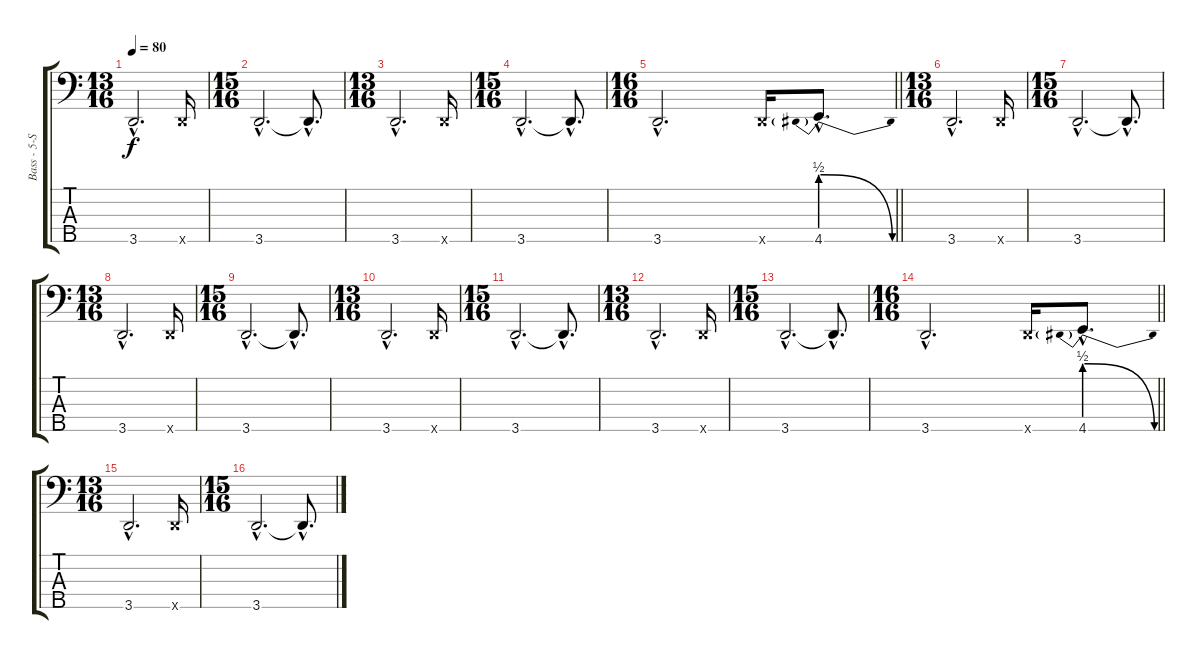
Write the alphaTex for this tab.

\track ("Bass - 5-String B Standard" "Bass - 5-S") {instrument electricbassfinger}
\staff {score tabs}
\tuning (G2 D2 A1 E1 B0) {hide}
\ts (13 16)
\tempo 80
\clef f4
\ks c
3.5{hac}.2{d dy f} 3.5{x}.16 |
\ts (15 16)
3.5{hac}.2{d} 3.5{hac t}.8{d} |
\ts (13 16)
3.5{hac}.2{d} 3.5{x}.16 |
\ts (15 16)
3.5{hac}.2{d} 3.5{hac t}.8{d} |
\ts (16 16)
\barLineRight lightlight
3.5{hac}.2{d} 3.5{x}.16 4.5{be (prebendrelease 0 2 60 0) hac}.8{d} |
\ts (13 16)
\section ("" "")
3.5{hac}.2{d} 3.5{x}.16 |
\ts (15 16)
3.5{hac}.2{d} 3.5{hac t}.8{d} |
\ts (13 16)
3.5{hac}.2{d} 3.5{x}.16 |
\ts (15 16)
3.5{hac}.2{d} 3.5{hac t}.8{d} |
\ts (13 16)
3.5{hac}.2{d} 3.5{x}.16 |
\ts (15 16)
3.5{hac}.2{d} 3.5{hac t}.8{d} |
\ts (13 16)
3.5{hac}.2{d} 3.5{x}.16 |
\ts (15 16)
3.5{hac}.2{d} 3.5{hac t}.8{d} |
\ts (16 16)
\barLineRight lightlight
3.5{hac}.2{d} 3.5{x}.16 4.5{be (prebendrelease 0 2 60 0) hac}.8{d} |
\ts (13 16)
\section ("" "")
3.5{hac}.2{d} 3.5{x}.16 |
\ts (15 16)
3.5{hac}.2{d} 3.5{hac t}.8{d}
